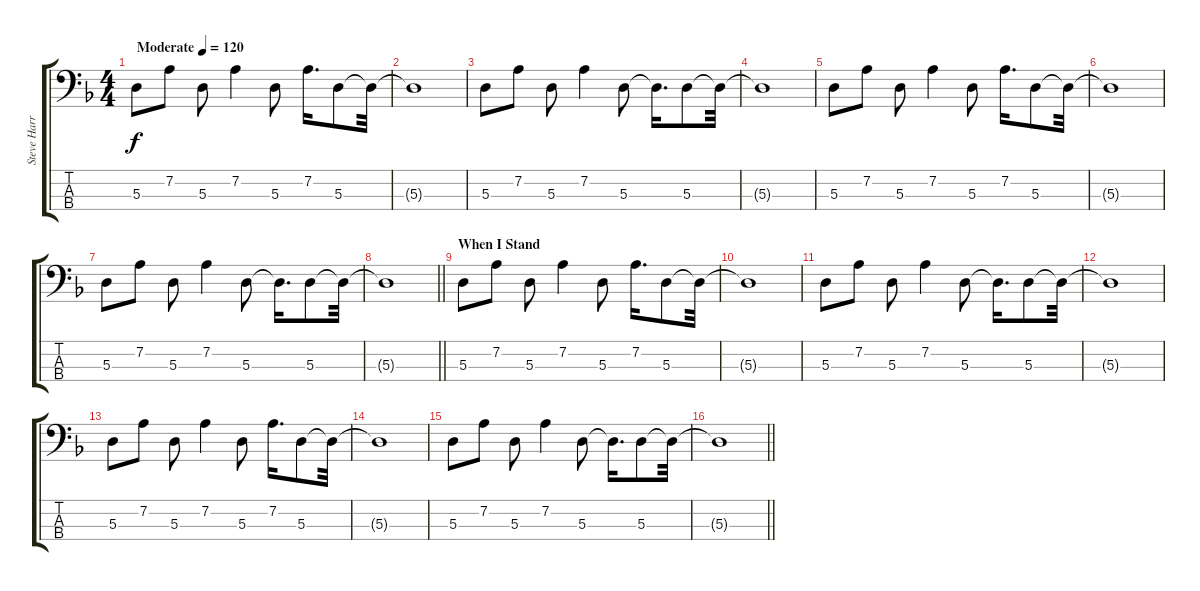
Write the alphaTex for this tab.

\track ("Steve Harris" "Steve Harr") {instrument electricbassfinger}
\staff {score tabs}
\tuning (G2 D2 A1 E1) {hide}
\ts (4 4)
\tempo (120 "Moderate")
\clef f4
\ks f
5.3.8{dy f instrument electricbassfinger} 7.2.8 5.3.8 7.2.4 5.3.8 7.2.16{d} 5.3.8 5.3{t}.32 |
5.3{t}.1 |
5.3.8 7.2.8 5.3.8 7.2.4 5.3.8 5.3{t}.16{d} 5.3.8 5.3{t}.32 |
5.3{t}.1 |
5.3.8 7.2.8 5.3.8 7.2.4 5.3.8 7.2.16{d} 5.3.8 5.3{t}.32 |
5.3{t}.1 |
5.3.8 7.2.8 5.3.8 7.2.4 5.3.8 5.3{t}.16{d} 5.3.8 5.3{t}.32 |
\barLineRight lightlight
5.3{t}.1 |
\section ("" "When I Stand")
5.3.8 7.2.8 5.3.8 7.2.4 5.3.8 7.2.16{d} 5.3.8 5.3{t}.32 |
5.3{t}.1 |
5.3.8 7.2.8 5.3.8 7.2.4 5.3.8 5.3{t}.16{d} 5.3.8 5.3{t}.32 |
5.3{t}.1 |
5.3.8 7.2.8 5.3.8 7.2.4 5.3.8 7.2.16{d} 5.3.8 5.3{t}.32 |
5.3{t}.1 |
5.3.8 7.2.8 5.3.8 7.2.4 5.3.8 5.3{t}.16{d} 5.3.8 5.3{t}.32 |
\barLineRight lightlight
5.3{t}.1
